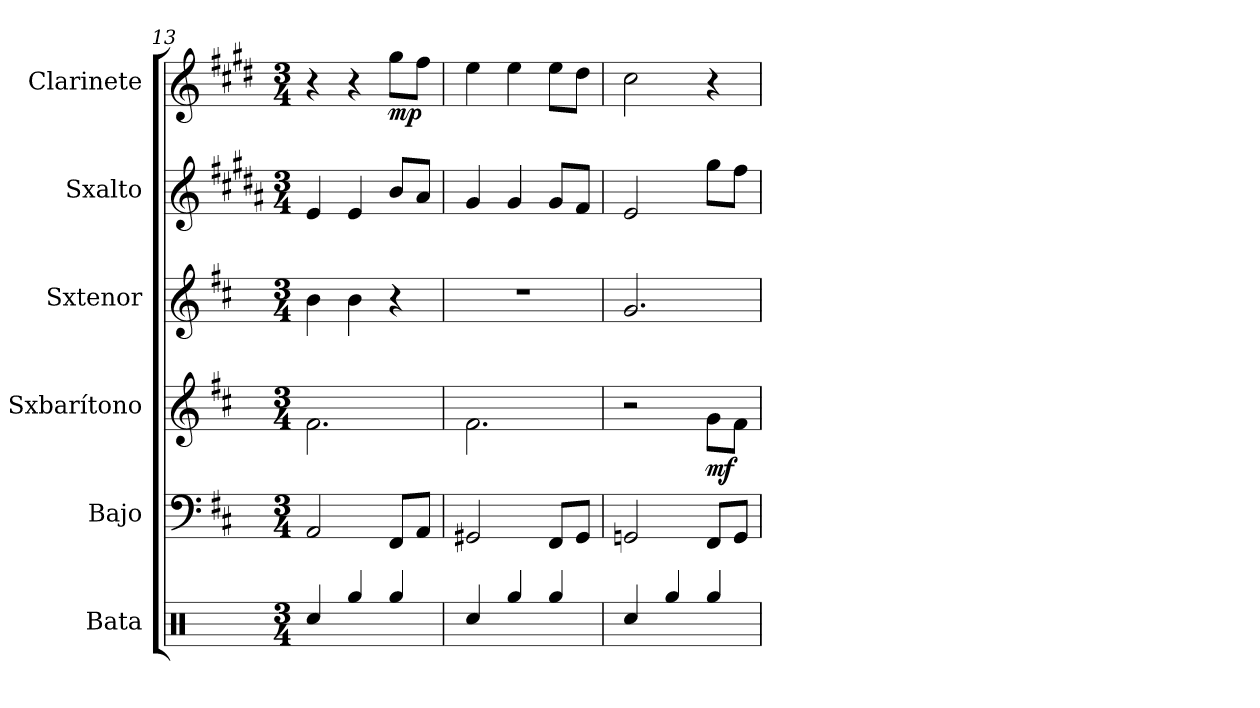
**kern	**kern	**kern	**dynam	**kern	**kern	**kern	**dynam
*part6	*part5	*part4	*part4	*part3	*part2	*part1	*part1
*staff6	*staff5	*staff4	*staff4	*staff3	*staff2	*staff1	*staff1
*I"Bata	*I"Bajo	*I"Sxbarítono	*	*I"Sxtenor	*I"Sxalto	*I"Clarinete	*
*clefX	*clefF4	*clefG2	*	*clefG2	*clefG2	*clefG2	*
*	*ITrd7c12	*ITrd12c21	*	*ITrd8c14	*ITrd5c9	*ITrd1c2	*
*k[]	*k[f#c#]	*k[f#c#]	*	*k[f#c#]	*k[f#c#]	*k[f#c#]	*
*M3/4	*M3/4	*M3/4	*	*M3/4	*M3/4	*M3/4	*
=13	=13	=13	=13	=13	=13	=13	=13
4Rcc/	2AAA/	2.F#\	.	4B\	4G/	4r	.
4Rgg/	.	.	.	4B\	4G/	4r	.
!	!	!	!	!	!	!	!LO:DY:b
4Rgg/	8FFF#/L	.	.	4r	8d/L	8ff#\L	mp
.	8AAA/J	.	.	.	8c#/J	8ee\J	.
=14	=14	=14	=14	=14	=14	=14	=14
4Rcc/	2GGG#X/	2.F#\	.	2.r	4B/	4dd\	.
4Rgg/	.	.	.	.	4B/	4dd\	.
4Rgg/	8FFF#/L	.	.	.	8B/L	8dd\L	.
.	8GGG#/J	.	.	.	8A/J	8cc#\J	.
=15	=15	=15	=15	=15	=15	=15	=15
4Rcc/	2GGGn/	2r	.	2.G/	2G/	2b\	.
4Rgg/	.	.	.	.	.	.	.
!	!	!	!LO:DY:b	!	!	!	!
4Rgg/	8FFF#/L	8G\L	mf	.	8b\L	4r	.
.	8GGG/J	8F#\J	.	.	8a\J	.	.
=	=	=	=	=	=	=	=
*-	*-	*-	*-	*-	*-	*-	*-
